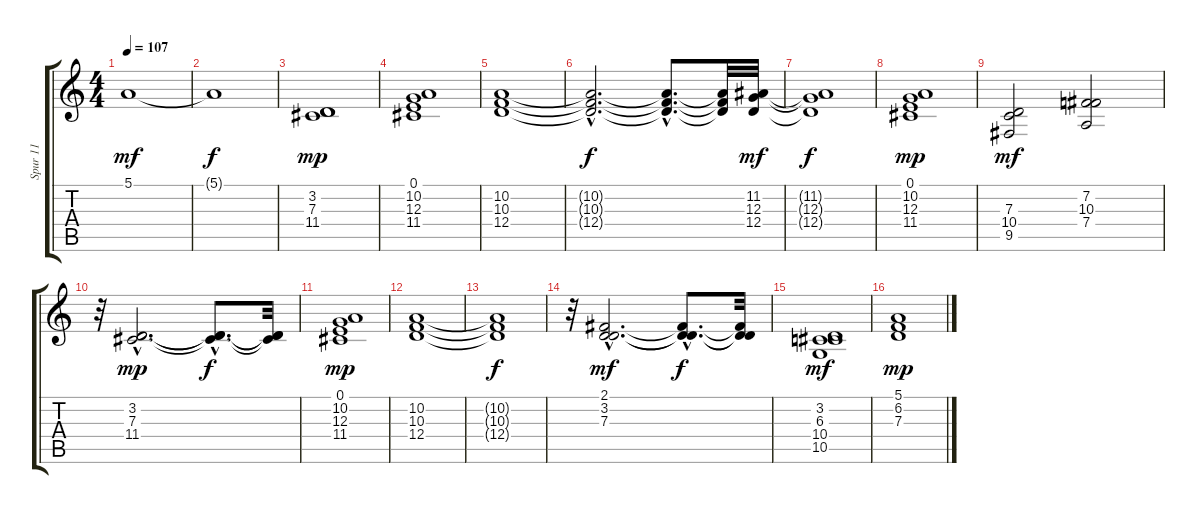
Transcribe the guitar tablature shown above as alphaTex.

\track ("Spur 11" "Spur 11") {instrument acousticgrandpiano}
\staff {score tabs}
\tuning (E4 B3 G3 D3 A2 E2) {hide}
\ts (4 4)
\tempo 107
\clef g2
\ks c
5.1.1{dy mf} |
5.1{t}.1{dy f} |
(3.2 7.3 11.4).1{dy mp} |
(0.1 10.2 12.3 11.4).1 |
(10.2 10.3 12.4).1 |
(10.2{hac t} 10.3{hac t} 12.4{hac t}).2{d dy f} (10.2{hac t} 10.3{hac t} 12.4{hac t}).8{d} (10.2{t} 10.3{t} 12.4{t}).32 (11.2 12.3 12.4).32{dy mf} |
(11.2{t} 12.3{t} 12.4{t}).1{dy f} |
(0.1 10.2 12.3 11.4).1{dy mp} |
(7.3 10.4 9.5).2{dy mf} (7.2 10.3 7.4).2 |
r.32 (3.2{hac} 7.3{hac} 11.4{hac}).2{d dy mp} (3.2{hac t} 7.3{hac t} 11.4{hac t}).8{d dy f} (3.2{t} 7.3{t} 11.4{t}).32 |
(0.1 10.2 12.3 11.4).1{dy mp} |
(10.2 10.3 12.4).1 |
(10.2{t} 10.3{t} 12.4{t}).1{dy f} |
r.32 (2.1{hac} 3.2{hac} 7.3{hac}).2{d dy mf} (2.1{hac t} 3.2{hac t} 7.3{hac t}).8{d dy f} (2.1{t} 3.2{t} 7.3{t}).32 |
(3.2 6.3 10.4 10.5).1{dy mf} |
(5.1 6.2 7.3).1{dy mp}
